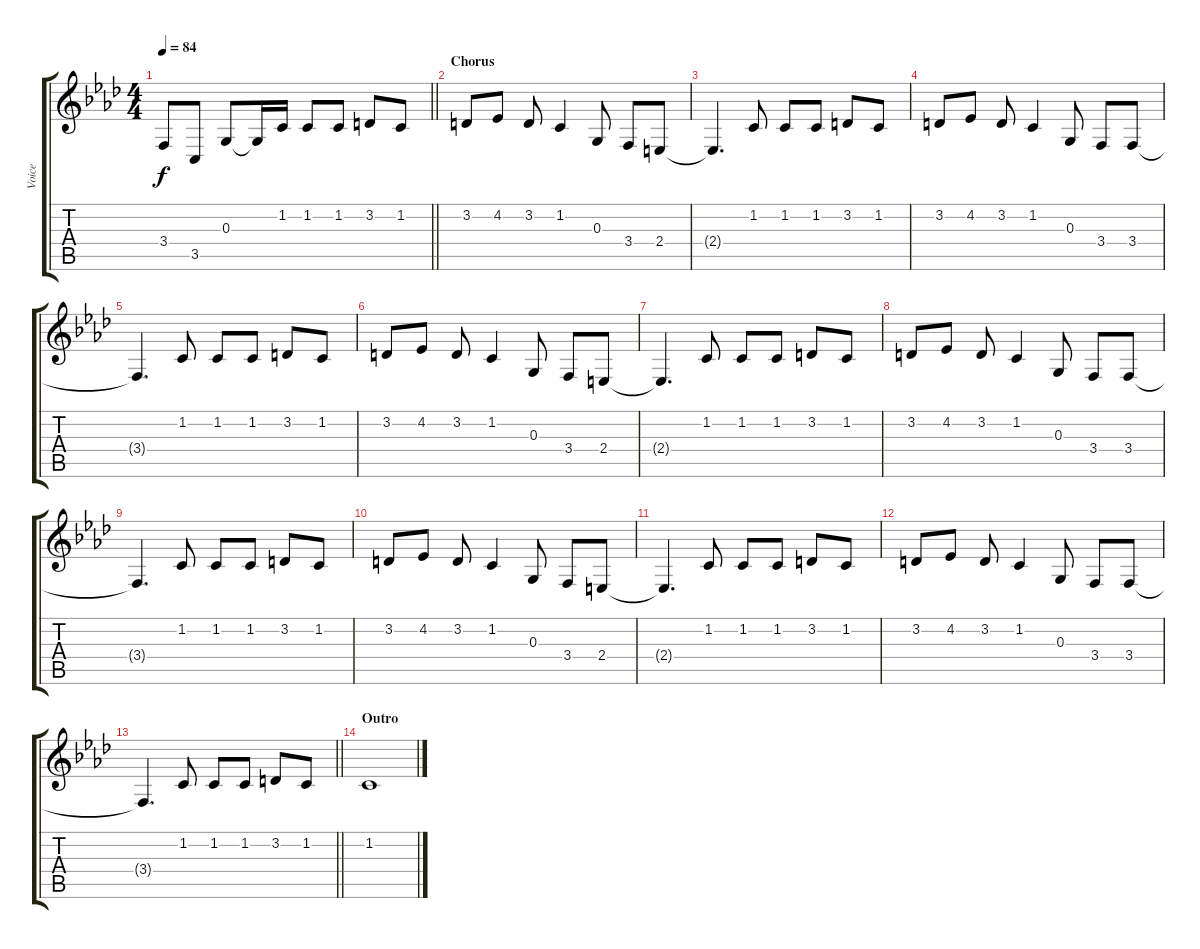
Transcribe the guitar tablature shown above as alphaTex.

\track ("Voice" "Voice") {instrument vibraphone}
\staff {score tabs}
\tuning (E4 B3 G3 D3 A2 E2) {hide}
\ts (4 4)
\tempo 84
\clef g2
\barLineRight lightlight
\ks ab
3.4{t}.8{dy f} 3.5.8 0.3.8 0.3{t}.16 1.2.16 1.2.8 1.2.8 3.2.8 1.2.8 |
\section ("" "Chorus")
3.2.8 4.2.8 3.2.8 1.2.4 0.3.8 3.4.8 2.4.8 |
2.4{t}.4{d} 1.2.8 1.2.8 1.2.8 3.2.8 1.2.8 |
3.2.8 4.2.8 3.2.8 1.2.4 0.3.8 3.4.8 3.4.8 |
3.4{t}.4{d} 1.2.8 1.2.8 1.2.8 3.2.8 1.2.8 |
3.2.8 4.2.8 3.2.8 1.2.4 0.3.8 3.4.8 2.4.8 |
2.4{t}.4{d} 1.2.8 1.2.8 1.2.8 3.2.8 1.2.8 |
3.2.8 4.2.8 3.2.8 1.2.4 0.3.8 3.4.8 3.4.8 |
3.4{t}.4{d} 1.2.8 1.2.8 1.2.8 3.2.8 1.2.8 |
3.2.8 4.2.8 3.2.8 1.2.4 0.3.8 3.4.8 2.4.8 |
2.4{t}.4{d} 1.2.8 1.2.8 1.2.8 3.2.8 1.2.8 |
3.2.8 4.2.8 3.2.8 1.2.4 0.3.8 3.4.8 3.4.8 |
\barLineRight lightlight
3.4{t}.4{d} 1.2.8 1.2.8 1.2.8 3.2.8 1.2.8 |
\section ("" "Outro")
1.2.1
